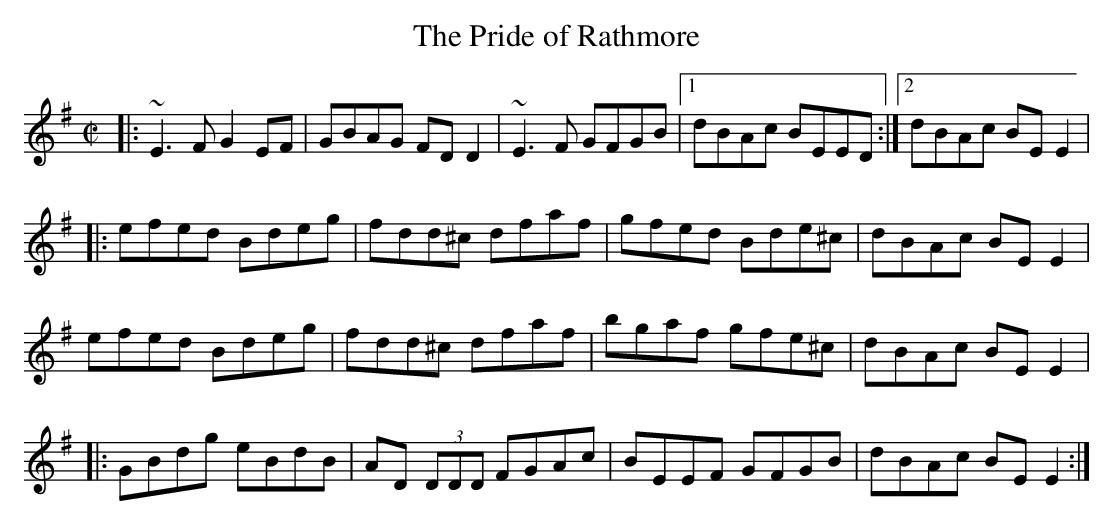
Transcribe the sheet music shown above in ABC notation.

X:1
T:Pride of Rathmore, The
M:C|
K:Emin
|: ~E3F G2EF | GBAG FDD2 | ~E3F GFGB |1 dBAc BEED :|2 dBAc BEE2 |
|: efed Bdeg | fdd^c dfaf | gfed Bde^c | dBAc BEE2 |
efed Bdeg | fdd^c dfaf | bgaf gfe^c | dBAc BEE2 |
|: GBdg eBdB | AD (3DDD FGAc | BEEF GFGB | dBAc BEE2 :|
